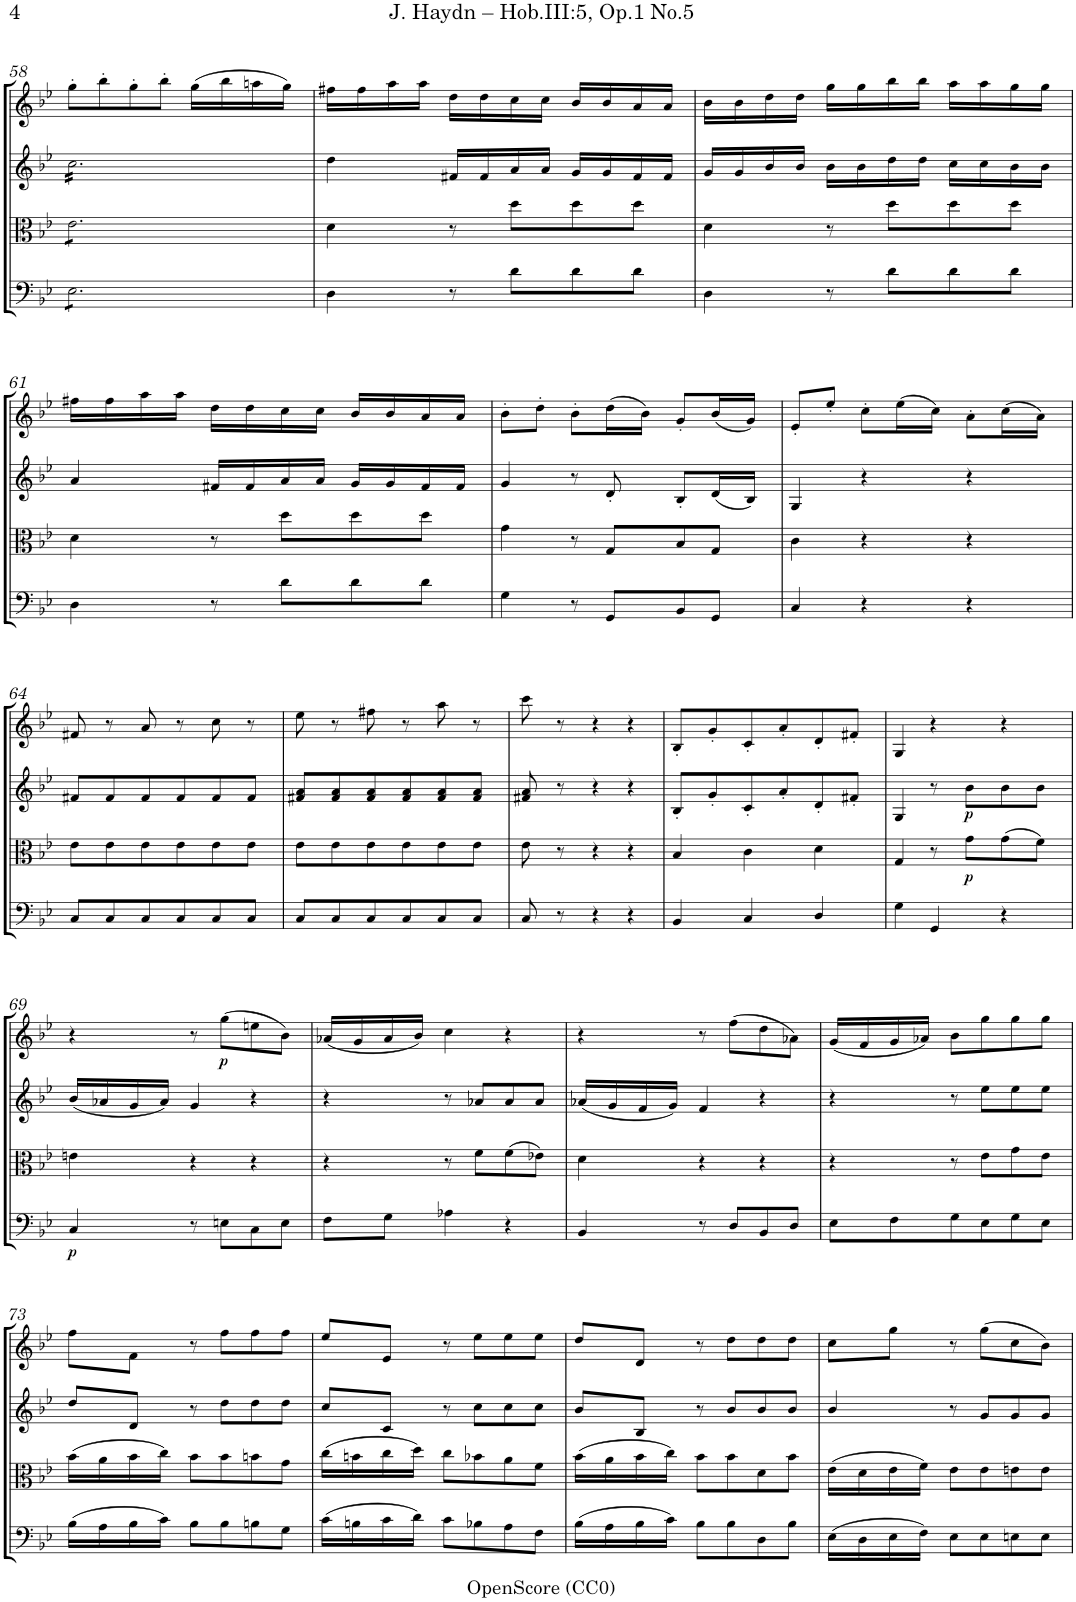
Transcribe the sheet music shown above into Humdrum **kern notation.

**kern	**dynam	**kern	**dynam	**kern	**dynam	**kern	**dynam
*part4	*part4	*part3	*part3	*part2	*part2	*part1	*part1
*staff4	*staff4	*staff3	*staff3	*staff2	*staff2	*staff1	*staff1
*I"Violoncello	*	*I"Viola	*	*I"Violin 2	*	*I"Violin 1	*
*I'Vc	*	*I'Vla	*	*I'Vln	*	*I'Vln	*
!!LO:PB:g=z
*clefF4	*	*clefC3	*	*clefG2	*	*clefG2	*
*k[b-e-]	*	*k[b-e-]	*	*k[b-e-]	*	*k[b-e-]	*
*M3/4	*	*M3/4	*	*M3/4	*	*M3/4	*
=58	=58	=58	=58	=58	=58	=58	=58
*tremolo	*	*	*	*	*	*	*
*	*	*tremolo	*	*	*	*	*
*	*	*	*	*tremolo	*	*	*
8E-\L	.	8e-\L	.	16cc\LL	.	8gg'\L	.
.	.	.	.	16cc\	.	.	.
8E-\	.	8e-\	.	16cc\	.	8bb-'\	.
.	.	.	.	16cc\	.	.	.
8E-\	.	8e-\	.	16cc\	.	8gg'\	.
.	.	.	.	16cc\	.	.	.
8E-\	.	8e-\	.	16cc\	.	8bb-'\J	.
.	.	.	.	16cc\	.	.	.
8E-\	.	8e-\	.	16cc\	.	(16gg\LL	.
.	.	.	.	16cc\	.	16bb-\	.
8E-\J	.	8e-\J	.	16cc\	.	16aan\	.
*	*	*Xtremolo	*	*	*	*	*
*Xtremolo	*	*	*	*	*	*	*
.	.	.	.	16cc\JJ	.	16gg\JJ)	.
*	*	*	*	*Xtremolo	*	*	*
=59	=59	=59	=59	=59	=59	=59	=59
4D\	.	4d\	.	4dd\	.	16ff#X\LL	.
.	.	.	.	.	.	16ff#\	.
.	.	.	.	.	.	16aa\	.
.	.	.	.	.	.	16aa\JJ	.
8r	.	8r	.	16f#X/LL	.	16dd\LL	.
.	.	.	.	16f#/	.	16dd\	.
8d\L	.	8dd\L	.	16a/	.	16cc\	.
.	.	.	.	16a/JJ	.	16cc\JJ	.
8d\	.	8dd\	.	16g/LL	.	16b-/LL	.
.	.	.	.	16g/	.	16b-/	.
8d\J	.	8dd\J	.	16f#/	.	16a/	.
.	.	.	.	16f#/JJ	.	16a/JJ	.
=60	=60	=60	=60	=60	=60	=60	=60
4D\	.	4d\	.	16g/LL	.	16b-\LL	.
.	.	.	.	16g/	.	16b-\	.
.	.	.	.	16b-/	.	16dd\	.
.	.	.	.	16b-/JJ	.	16dd\JJ	.
8r	.	8r	.	16b-\LL	.	16gg\LL	.
.	.	.	.	16b-\	.	16gg\	.
8d\L	.	8dd\L	.	16dd\	.	16bb-\	.
.	.	.	.	16dd\JJ	.	16bb-\JJ	.
8d\	.	8dd\	.	16cc\LL	.	16aa\LL	.
.	.	.	.	16cc\	.	16aa\	.
8d\J	.	8dd\J	.	16b-\	.	16gg\	.
.	.	.	.	16b-\JJ	.	16gg\JJ	.
!!LO:LB:g=z
=61	=61	=61	=61	=61	=61	=61	=61
4D\	.	4d\	.	4a/	.	16ff#X\LL	.
.	.	.	.	.	.	16ff#\	.
.	.	.	.	.	.	16aa\	.
.	.	.	.	.	.	16aa\JJ	.
8r	.	8r	.	16f#X/LL	.	16dd\LL	.
.	.	.	.	16f#/	.	16dd\	.
8d\L	.	8dd\L	.	16a/	.	16cc\	.
.	.	.	.	16a/JJ	.	16cc\JJ	.
8d\	.	8dd\	.	16g/LL	.	16b-/LL	.
.	.	.	.	16g/	.	16b-/	.
8d\J	.	8dd\J	.	16f#/	.	16a/	.
.	.	.	.	16f#/JJ	.	16a/JJ	.
=62	=62	=62	=62	=62	=62	=62	=62
4G\	.	4g\	.	4g/	.	8b-'\L	.
.	.	.	.	.	.	8dd'\J	.
8r	.	8r	.	8r	.	8b-'\L	.
8GG/L	.	8G/L	.	8d'/	.	(16dd\L	.
.	.	.	.	.	.	16b-\JJ)	.
8BB-/	.	8B-/	.	8B-'/L	.	8g'/L	.
8GG/J	.	8G/J	.	(16d/L	.	(16b-/L	.
.	.	.	.	16B-/JJ)	.	16g/JJ)	.
=63	=63	=63	=63	=63	=63	=63	=63
4C/	.	4c\	.	4G/	.	8e-'/L	.
.	.	.	.	.	.	8ee-'/J	.
4r	.	4r	.	4r	.	8cc'\L	.
.	.	.	.	.	.	(16ee-\L	.
.	.	.	.	.	.	16cc\JJ)	.
4r	.	4r	.	4r	.	8a'\L	.
.	.	.	.	.	.	(16cc\L	.
.	.	.	.	.	.	16a\JJ)	.
!!LO:LB:g=z
=64	=64	=64	=64	=64	=64	=64	=64
8C/L	.	8e-\L	.	8f#X/L	.	8f#X/	.
8C/	.	8e-\	.	8f#/	.	8r	.
8C/	.	8e-\	.	8f#/	.	8a/	.
8C/	.	8e-\	.	8f#/	.	8r	.
8C/	.	8e-\	.	8f#/	.	8cc\	.
8C/J	.	8e-\J	.	8f#/J	.	8r	.
=65	=65	=65	=65	=65	=65	=65	=65
8C/L	.	8e-\L	.	8f#X/ 8a/L	.	8ee-\	.
8C/	.	8e-\	.	8f#/ 8a/	.	8r	.
8C/	.	8e-\	.	8f#/ 8a/	.	8ff#X\	.
8C/	.	8e-\	.	8f#/ 8a/	.	8r	.
8C/	.	8e-\	.	8f#/ 8a/	.	8aa\	.
8C/J	.	8e-\J	.	8f#/ 8a/J	.	8r	.
=66	=66	=66	=66	=66	=66	=66	=66
8C/	.	8e-\	.	8f#X/ 8a/	.	8ccc\	.
8r	.	8r	.	8r	.	8r	.
4r	.	4r	.	4r	.	4r	.
4r	.	4r	.	4r	.	4r	.
=67	=67	=67	=67	=67	=67	=67	=67
4BB-/	.	4B-/	.	8B-'/L	.	8B-'/L	.
.	.	.	.	8g'/	.	8g'/	.
4C/	.	4c\	.	8c'/	.	8c'/	.
.	.	.	.	8a'/	.	8a'/	.
4D/	.	4d\	.	8d'/	.	8d'/	.
.	.	.	.	8f#X'/J	.	8f#X'/J	.
=68	=68	=68	=68	=68	=68	=68	=68
4G\	.	4G/	.	4G/	.	4G/	.
4GG/	.	8r	.	8r	.	4r	.
!	!	!	!LO:DY:b	!	!LO:DY:b	!	!
.	.	8g\L	p	8b-\L	p	.	.
4r	.	(8g\	.	8b-\	.	4r	.
.	.	8f\J)	.	8b-\J	.	.	.
!!LO:LB:g=z
=69	=69	=69	=69	=69	=69	=69	=69
!	!LO:DY:b	!	!	!	!	!	!
4C/	p	4en\	.	(16b-/LL	.	4r	.
.	.	.	.	16a-X/	.	.	.
.	.	.	.	16g/	.	.	.
.	.	.	.	16a-/JJ)	.	.	.
8r	.	4r	.	4g/	.	8r	.
!	!	!	!	!	!	!	!LO:DY:b
8En\L	.	.	.	.	.	(8gg\L	p
8C\	.	4r	.	4r	.	8een\	.
8E\J	.	.	.	.	.	8b-\J)	.
=70	=70	=70	=70	=70	=70	=70	=70
8F\L	.	4r	.	4r	.	(16a-X/LL	.
.	.	.	.	.	.	16g/	.
8G\J	.	.	.	.	.	16a-/	.
.	.	.	.	.	.	16b-/JJ)	.
4A-X\	.	8r	.	8r	.	4cc\	.
.	.	8f\L	.	8a-X/L	.	.	.
4r	.	(8f\	.	8a-/	.	4r	.
.	.	8e-X\J)	.	8a-/J	.	.	.
=71	=71	=71	=71	=71	=71	=71	=71
4BB-/	.	4d\	.	(16a-X/LL	.	4r	.
.	.	.	.	16g/	.	.	.
.	.	.	.	16f/	.	.	.
.	.	.	.	16g/JJ)	.	.	.
8r	.	4r	.	4f/	.	8r	.
8D/L	.	.	.	.	.	(8ff\L	.
8BB-/	.	4r	.	4r	.	8dd\	.
8D/J	.	.	.	.	.	8a-X\J)	.
=72	=72	=72	=72	=72	=72	=72	=72
8E-\L	.	4r	.	4r	.	(16g/LL	.
.	.	.	.	.	.	16f/	.
8F\	.	.	.	.	.	16g/	.
.	.	.	.	.	.	16a-X/JJ)	.
8G\	.	8r	.	8r	.	8b-\L	.
8E-\	.	8e-\L	.	8ee-\L	.	8gg\	.
8G\	.	8g\	.	8ee-\	.	8gg\	.
8E-\J	.	8e-\J	.	8ee-\J	.	8gg\J	.
!!LO:LB:g=z
=73	=73	=73	=73	=73	=73	=73	=73
(16B-\LL	.	(16b-\LL	.	8dd/L	.	8ff\L	.
16A\	.	16a\	.	.	.	.	.
16B-\	.	16b-\	.	8d/J	.	8f\J	.
16c\JJ)	.	16cc\JJ)	.	.	.	.	.
8B-\L	.	8b-\L	.	8r	.	8r	.
8B-\	.	8b-\	.	8dd\L	.	8ff\L	.
8Bn\	.	8bn\	.	8dd\	.	8ff\	.
8G\J	.	8g\J	.	8dd\J	.	8ff\J	.
=74	=74	=74	=74	=74	=74	=74	=74
(16c\LL	.	(16cc\LL	.	8cc/L	.	8ee-/L	.
16Bn\	.	16bn\	.	.	.	.	.
16c\	.	16cc\	.	8c/J	.	8e-/J	.
16d\JJ)	.	16dd\JJ)	.	.	.	.	.
8c\L	.	8cc\L	.	8r	.	8r	.
8B-X\	.	8b-X\	.	8cc\L	.	8ee-\L	.
8A\	.	8a\	.	8cc\	.	8ee-\	.
8F\J	.	8f\J	.	8cc\J	.	8ee-\J	.
=75	=75	=75	=75	=75	=75	=75	=75
(16B-\LL	.	(16b-\LL	.	8b-/L	.	8dd/L	.
16A\	.	16a\	.	.	.	.	.
16B-\	.	16b-\	.	8B-/J	.	8d/J	.
16c\JJ)	.	16cc\JJ)	.	.	.	.	.
8B-\L	.	8b-\L	.	8r	.	8r	.
8B-\	.	8b-\	.	8b-/L	.	8dd\L	.
8D\	.	8d\	.	8b-/	.	8dd\	.
8B-\J	.	8b-\J	.	8b-/J	.	8dd\J	.
=76	=76	=76	=76	=76	=76	=76	=76
(16E-\LL	.	(16e-\LL	.	4b-/	.	8cc\L	.
16D\	.	16d\	.	.	.	.	.
16E-\	.	16e-\	.	.	.	8gg\J	.
16F\JJ)	.	16f\JJ)	.	.	.	.	.
8E-\L	.	8e-\L	.	8r	.	8r	.
8E-\	.	8e-\	.	8g/L	.	(8gg\L	.
8En\	.	8en\	.	8g/	.	8cc\	.
8E\J	.	8e\J	.	8g/J	.	8b-\J)	.
=	=	=	=	=	=	=	=
*-	*-	*-	*-	*-	*-	*-	*-
